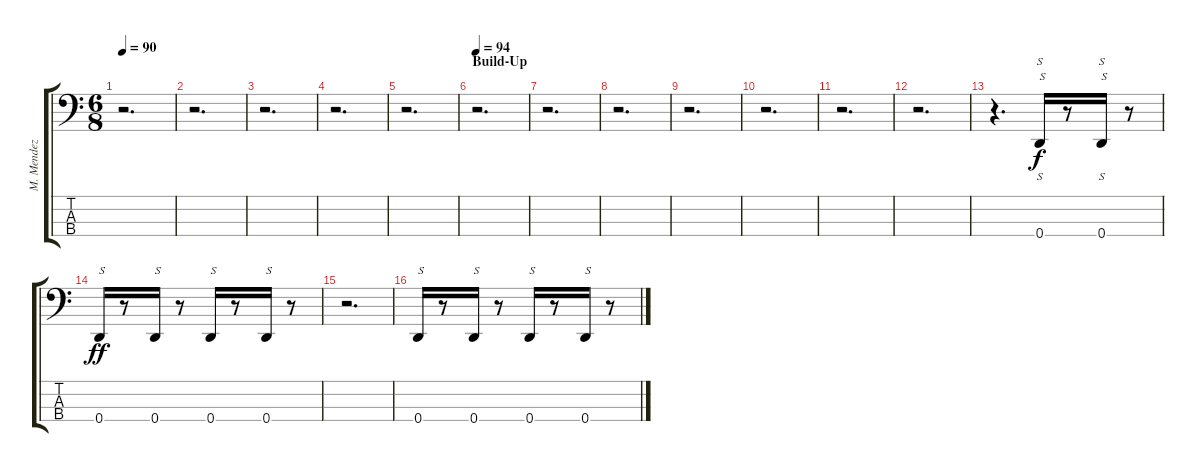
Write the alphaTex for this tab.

\track ("M. Mendez (Slap Overdub)" "M. Mendez ") {instrument slapbass1}
\staff {score tabs}
\tuning (G2 D2 A1 D1) {hide}
\ts (6 8)
\tempo 90
\clef f4
\ks c
r.2{d dy ff} |
r.2{d} |
r.2{d} |
r.2{d} |
r.2{d} |
\section ("" "Build-Up")
\tempo 94
r.2{d} |
r.2{d} |
r.2{d} |
r.2{d} |
r.2{d} |
r.2{d} |
r.2{d} |
r.4{d} 0.4.16{s txt "S" dy f} r.8 0.4.16{s txt "S"} r.8 |
0.4.16{txt "S" dy ff} r.8 0.4.16{txt "S"} r.8 0.4.16{txt "S"} r.8 0.4.16{txt "S"} r.8 |
r.2{d} |
0.4.16{txt "S"} r.8 0.4.16{txt "S"} r.8 0.4.16{txt "S"} r.8 0.4.16{txt "S"} r.8
